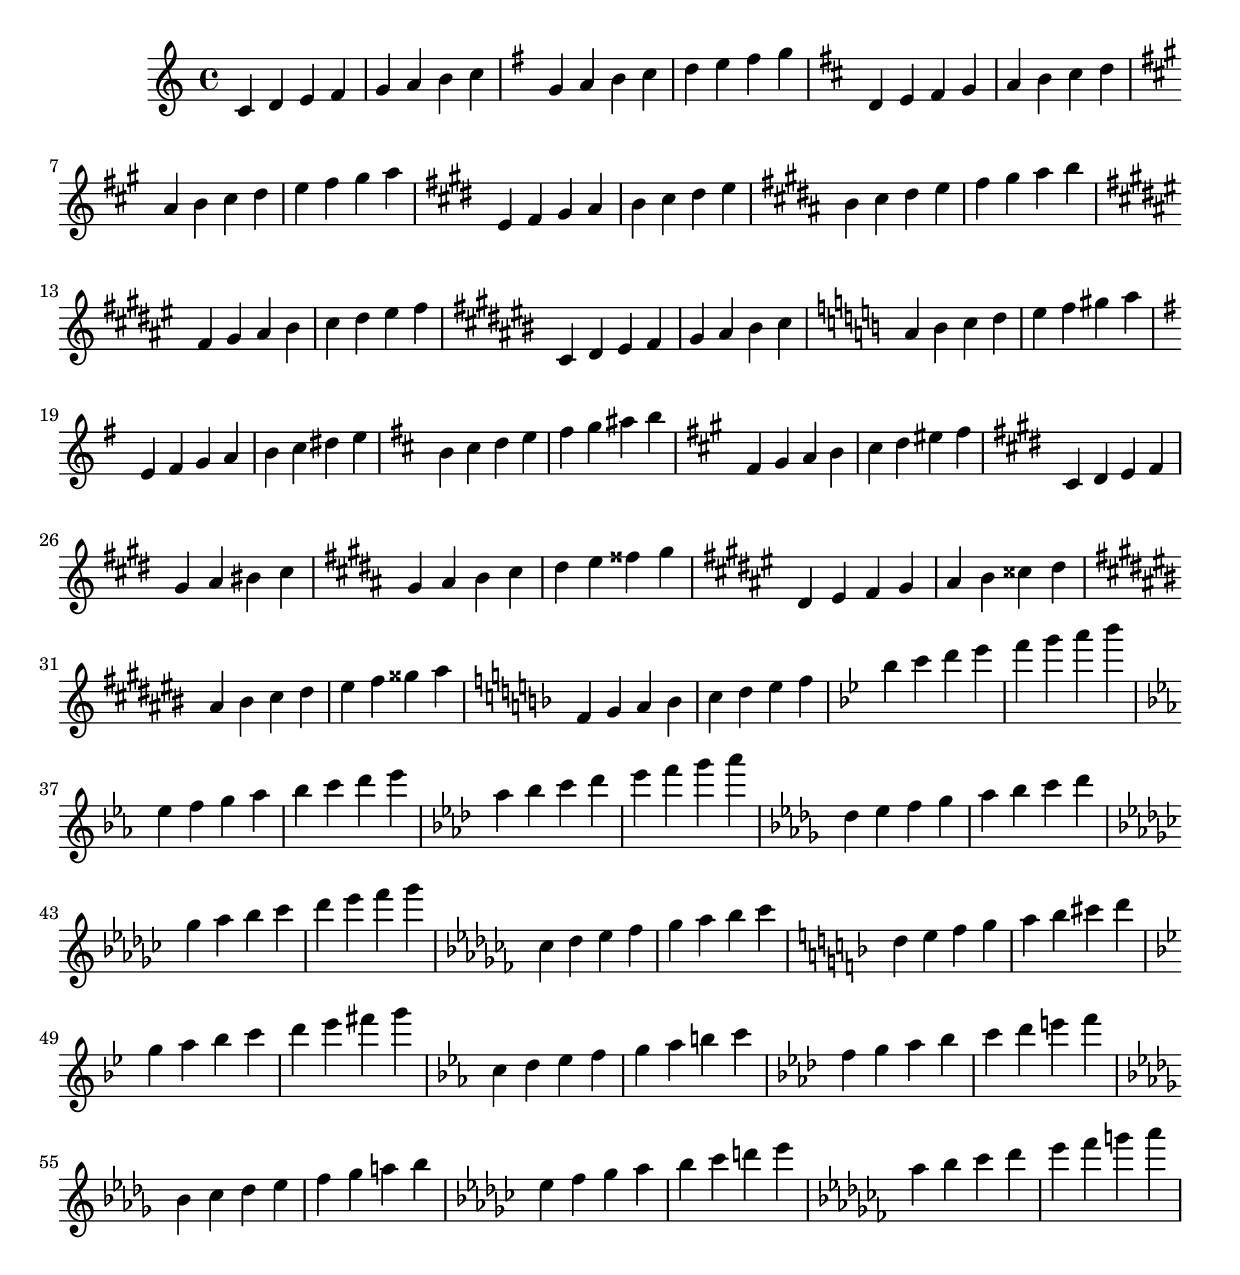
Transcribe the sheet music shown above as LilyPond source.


\version "2.3.4"
% candidate for regression.  -gp
\header {
  texidoc="Converting LilyPond input to MIDI and then again back with
  @code{midi2ly.py} is a reversible procedure in some simple cases,
  which mean that the original @code{.ly} -file and the one converted 
  back from the generated @code{.midi} -file do not differ.
  Here are produced some scales.
  
  "
}

%{
  This means, doing:

    lilypond input/test/midi-scales.ly
    midi2ly midi-scales.midi
    diff -u input/test/midi-scales.ly midi-scales-midi.ly

  should show no differences at all in \key commands or notes.

  Therefore, do not reformat this file unless midi2ly changes.

  1.7.30 reformatted, because
  midi2ly now outpts 1 bar per line and adds bar checks and numbers.

%}

scales =  \relative c {

  % [INSTRUMENT_NAME] bright acoustic
  \key c \major  % sharp-major
  c'4 d e f |
  g a b c |

  \key g \major
  g a b c |
  d e fis g |

  \key d \major
  d, e fis g |
  a b cis d |

  \key a \major
  a b cis d |
  e fis gis a |

  \key e \major
  e, fis gis a |
  b cis dis e |

  \key b \major
  b cis dis e |
  fis gis ais b |

  \key fis \major
  fis, gis ais b |
  cis dis eis fis |

  \key cis \major
  cis, dis eis fis |
  gis ais bis cis |

  \key a \minor  % sharp-minor
  a b c d |
  e f gis a |

  \key e \minor
  e, fis g a |
  b c dis e |

  \key b \minor
  b cis d e |
  fis g ais b |

  \key fis \minor
  fis, gis a b |
  cis d eis fis |

  \key cis \minor
  cis, dis e fis |
  gis a bis cis |

  \key gis \minor
  gis ais b cis |
  dis e fisis gis |

  \key dis \minor
  dis, eis fis gis |
  ais b cisis dis |

  \key ais \minor
  ais bis cis dis |
  eis fis gisis ais |

  \key f \major  % flat-major
  f, g a bes |
  c d e f |

  \key bes \major
  bes c d ees |
  f g a bes |

  \key ees \major
  ees,, f g aes |
  bes c d ees |

  \key aes \major
  aes, bes c des |
  ees f g aes |

  \key des \major
  des,, ees f ges |
  aes bes c des |

  \key ges \major
  ges, aes bes ces |
  des ees f ges |

  \key ces \major
  ces,, des ees fes |
  ges aes bes ces |

  \key d \minor  % flat-minor
  d, e f g |
  a bes cis d |

  \key g \minor
  g, a bes c |
  d ees fis g |

  \key c \minor
  c,, d ees f |
  g aes b c |

  \key f \minor
  f, g aes bes |
  c des e f |

  \key bes \minor
  bes,, c des ees |
  f ges a bes |

  \key ees \minor
  ees, f ges aes |
  bes ces d ees |

  \key aes \minor
  aes, bes ces des |
  ees fes g aes |
}

\score {
  \context Voice \scales
  \paper { }
  \midi { }
}

